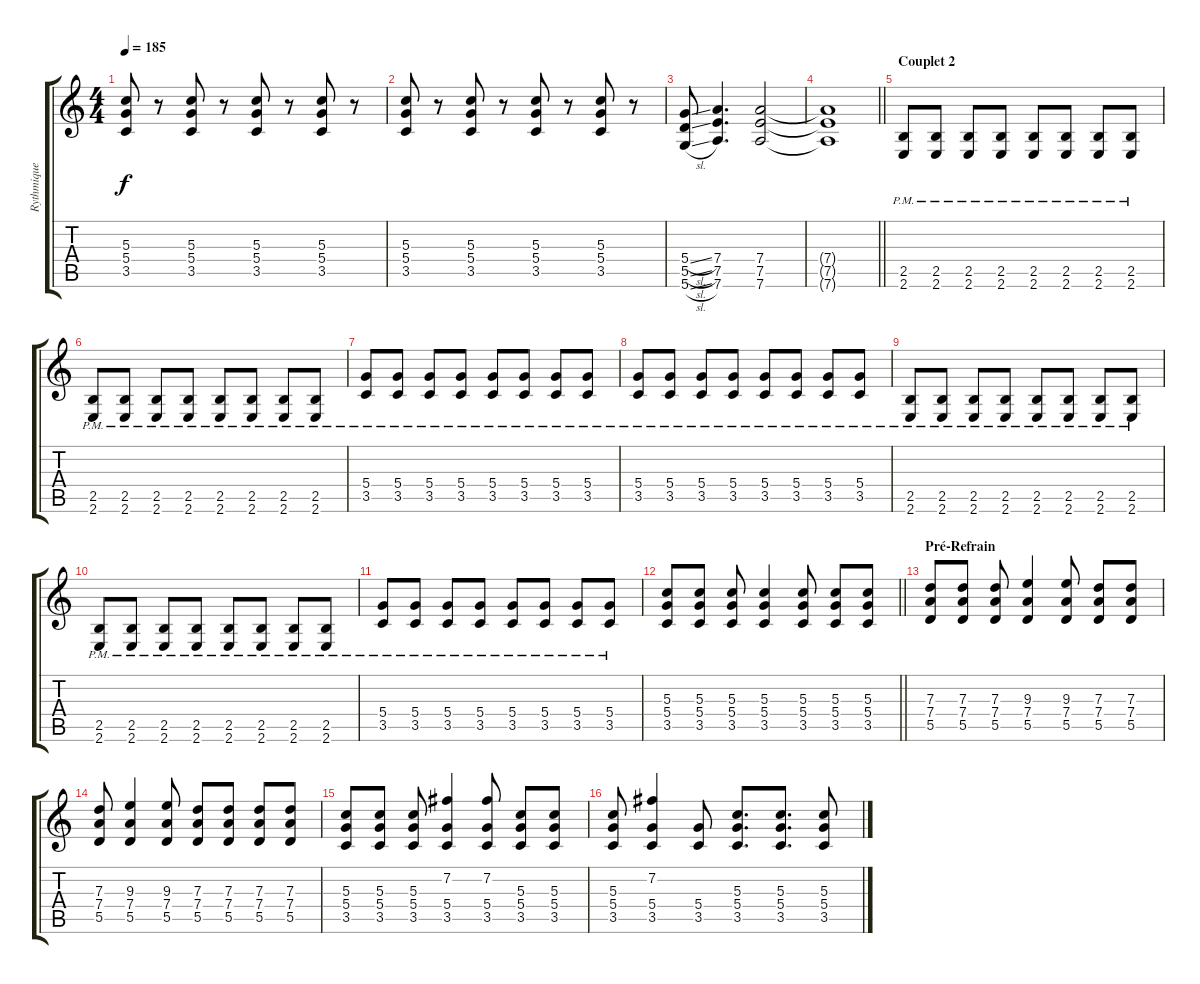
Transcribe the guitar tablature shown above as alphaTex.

\track ("Rythmique" "Rythmique") {instrument overdrivenguitar}
\staff {score tabs}
\tuning (E4 B3 G3 D3 A2 D2) {hide}
\ts (4 4)
\tempo 185
\clef g2
\ks c
(5.3 5.4 3.5).8{dy f} r.8 (5.3 5.4 3.5).8 r.8 (5.3 5.4 3.5).8 r.8 (5.3 5.4 3.5).8 r.8 |
(5.3 5.4 3.5).8 r.8 (5.3 5.4 3.5).8 r.8 (5.3 5.4 3.5).8 r.8 (5.3 5.4 3.5).8 r.8 |
(5.4{sl} 5.5{sl} 5.6{sl}).8 (7.4 7.5 7.6).4{d} (7.4 7.5 7.6).2 |
\barLineRight lightlight
(7.4{t} 7.5{t} 7.6{t}).1 |
\section ("" "Couplet 2")
(2.5{pm} 2.6{pm}).8 (2.5{pm} 2.6{pm}).8 (2.5{pm} 2.6{pm}).8 (2.5{pm} 2.6{pm}).8 (2.5{pm} 2.6{pm}).8 (2.5{pm} 2.6{pm}).8 (2.5{pm} 2.6{pm}).8 (2.5{pm} 2.6{pm}).8 |
(2.5{pm} 2.6{pm}).8 (2.5{pm} 2.6{pm}).8 (2.5{pm} 2.6{pm}).8 (2.5{pm} 2.6{pm}).8 (2.5{pm} 2.6{pm}).8 (2.5{pm} 2.6{pm}).8 (2.5{pm} 2.6{pm}).8 (2.5{pm} 2.6{pm}).8 |
(5.4{pm} 3.5{pm}).8 (5.4{pm} 3.5{pm}).8 (5.4{pm} 3.5{pm}).8 (5.4{pm} 3.5{pm}).8 (5.4{pm} 3.5{pm}).8 (5.4{pm} 3.5{pm}).8 (5.4{pm} 3.5{pm}).8 (5.4{pm} 3.5{pm}).8 |
(5.4{pm} 3.5{pm}).8 (5.4{pm} 3.5{pm}).8 (5.4{pm} 3.5{pm}).8 (5.4{pm} 3.5{pm}).8 (5.4{pm} 3.5{pm}).8 (5.4{pm} 3.5{pm}).8 (5.4{pm} 3.5{pm}).8 (5.4{pm} 3.5{pm}).8 |
(2.5{pm} 2.6{pm}).8 (2.5{pm} 2.6{pm}).8 (2.5{pm} 2.6{pm}).8 (2.5{pm} 2.6{pm}).8 (2.5{pm} 2.6{pm}).8 (2.5{pm} 2.6{pm}).8 (2.5{pm} 2.6{pm}).8 (2.5{pm} 2.6{pm}).8 |
(2.5{pm} 2.6{pm}).8 (2.5{pm} 2.6{pm}).8 (2.5{pm} 2.6{pm}).8 (2.5{pm} 2.6{pm}).8 (2.5{pm} 2.6{pm}).8 (2.5{pm} 2.6{pm}).8 (2.5{pm} 2.6{pm}).8 (2.5{pm} 2.6{pm}).8 |
(5.4{pm} 3.5{pm}).8 (5.4{pm} 3.5{pm}).8 (5.4{pm} 3.5{pm}).8 (5.4{pm} 3.5{pm}).8 (5.4{pm} 3.5{pm}).8 (5.4{pm} 3.5{pm}).8 (5.4{pm} 3.5{pm}).8 (5.4{pm} 3.5{pm}).8 |
\barLineRight lightlight
(5.3 5.4 3.5).8 (5.3 5.4 3.5).8 (5.3 5.4 3.5).8 (5.3 5.4 3.5).4 (5.3 5.4 3.5).8 (5.3 5.4 3.5).8 (5.3 5.4 3.5).8 |
\section ("" "Pré-Refrain")
(7.3 7.4 5.5).8 (7.3 7.4 5.5).8 (7.3 7.4 5.5).8 (9.3 7.4 5.5).4 (9.3 7.4 5.5).8 (7.3 7.4 5.5).8 (7.3 7.4 5.5).8 |
(7.3 7.4 5.5).8 (9.3 7.4 5.5).4 (9.3 7.4 5.5).8 (7.3 7.4 5.5).8 (7.3 7.4 5.5).8 (7.3 7.4 5.5).8 (7.3 7.4 5.5).8 |
(5.3 5.4 3.5).8 (5.3 5.4 3.5).8 (5.3 5.4 3.5).8 (7.2 5.4 3.5).4 (7.2 5.4 3.5).8 (5.3 5.4 3.5).8 (5.3 5.4 3.5).8 |
(5.3 5.4 3.5).8 (7.2 5.4 3.5).4 (5.4 3.5).8 (5.3 5.4 3.5).8{d} (5.3 5.4 3.5).8{d} (5.3 5.4 3.5).8
